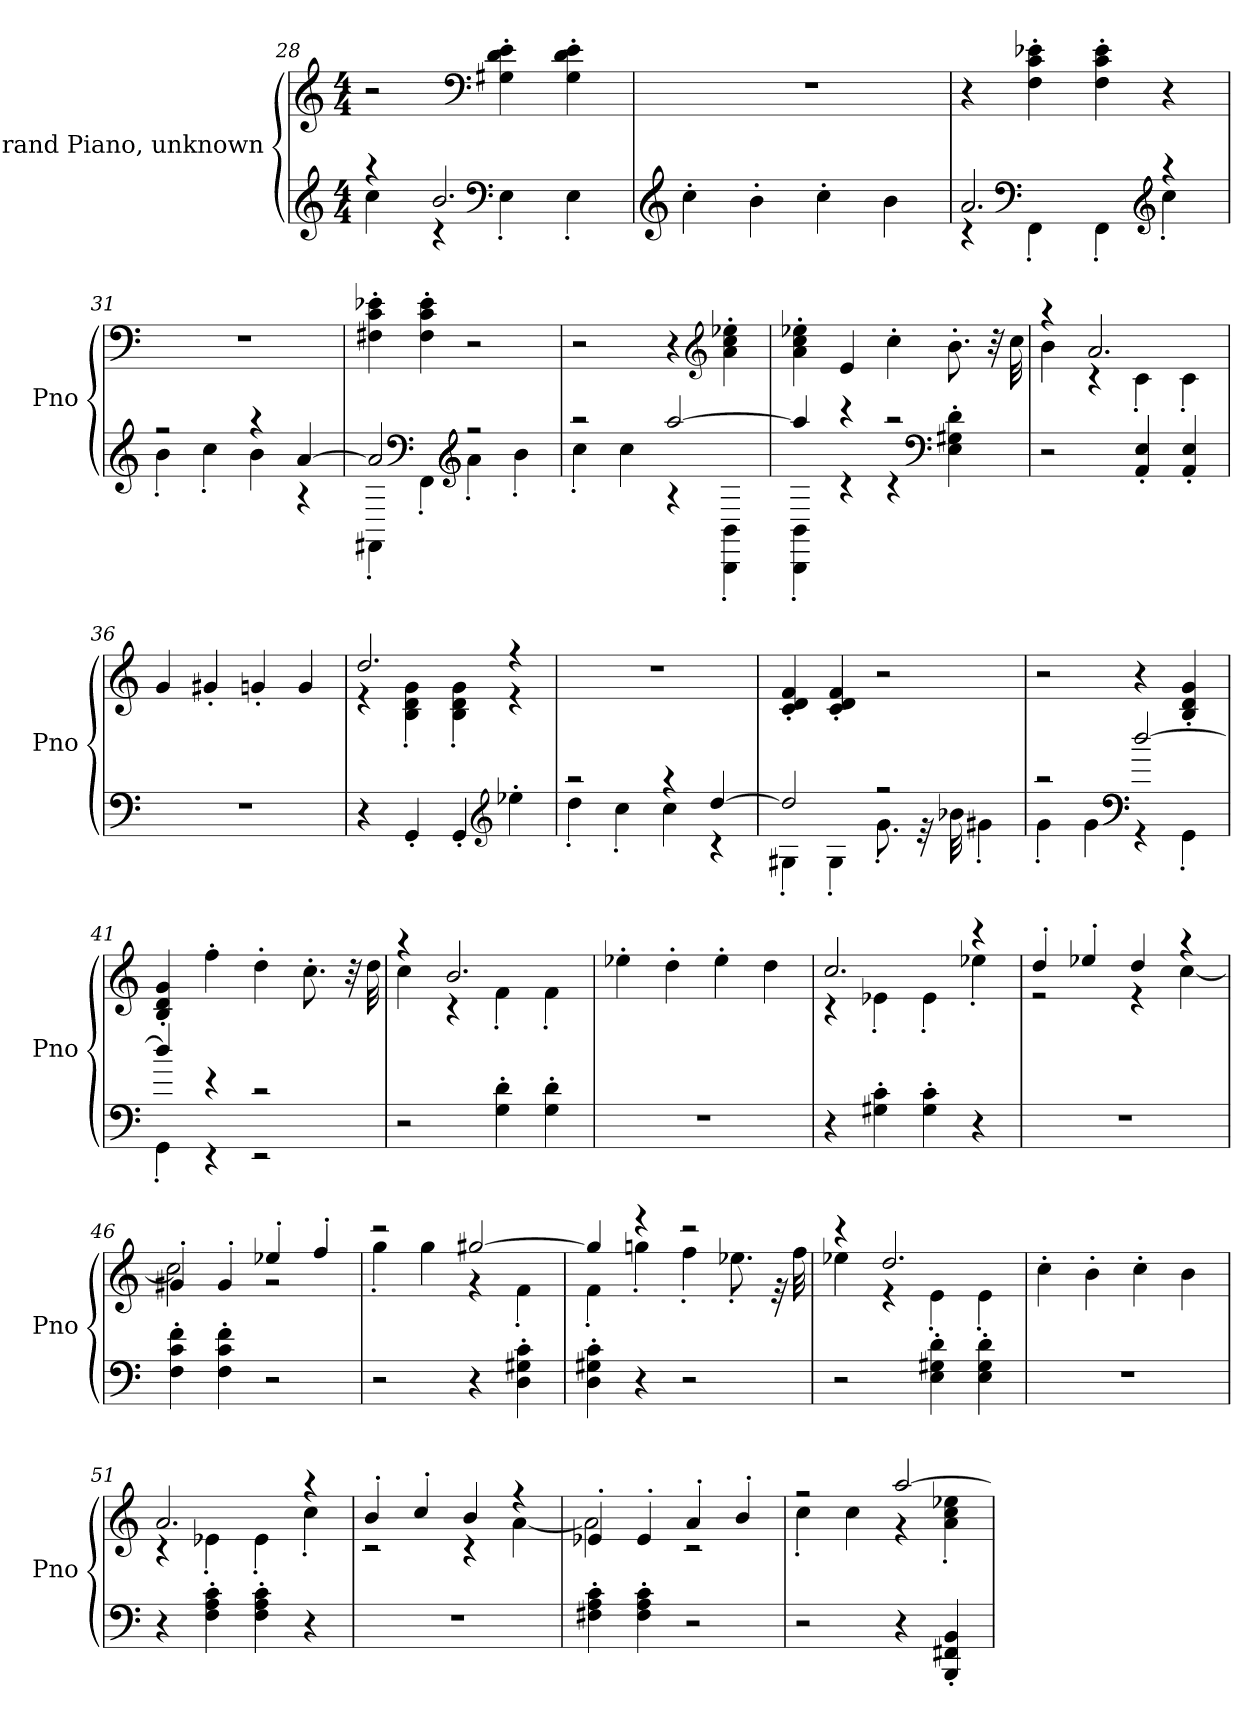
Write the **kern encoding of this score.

**kern	**kern
*part1	*part1
*staff2	*staff1
*I"Grand Piano, unknown	*
*I'Pno	*
*clefG2	*clefG2
*k[]	*k[]
*M4/4	*M4/4
=28	=28
*^	*
4r	4cc\	2r
2.b/	4r	.
*clefF4	*	*clefF4
.	4E'\	4G#X\' 4d\' 4e\'
.	4E'\	4G#\' 4d\' 4e\'
*v	*v	*
!!LO:LB:g=z
=29	=29
*clefG2	*
4cc'\	1r
4b'\	.
4cc'\	.
4b\	.
=30	=30
*^	*
2.a/	4r	4r
*clefF4	*	*
.	4FF'\	4F\' 4c\' 4e-X\'
.	4FF'\	4F\' 4c\' 4e-\'
*clefG2	*	*
4r	4cc'\	4r
=31	=31	=31
2r	4b'\	1r
.	4cc'\	.
4r	4b\	.
[4a/	4r	.
=32	=32	=32
2a/]	4FF#X'\	4F#X\' 4c\' 4e-X\'
*clefF4	*	*
.	4FF#'\	4F#\' 4c\' 4e-\'
*clefG2	*	*
2r	4a'\	2r
.	4b'\	.
=33	=33	=33
2r	4cc'\	2r
.	4cc\	.
[2aa/	4r	4r
*	*	*clefG2
.	4BBB\' 4BB\'	4a\' 4cc\' 4ee-X\'
=34	=34	=34
4aa/]	4BBB\' 4BB\'	4a\' 4cc\' 4ee-X\'
4r	4r	4e/
2r	4r	4cc'\
*clefF4	*	*
.	4E\' 4G#X\' 4d\'	8.b'\
.	.	32r
.	.	32cc\
*v	*v	*
!!LO:PB:g=z
=35	=35
*	*^
2r	4r	4b\
.	2.a/	4r
4AA/' 4E/'	.	4c'\
4AA/' 4E/'	.	4c'\
*	*v	*v
=36	=36
1r	4g/
.	4g#X'/
.	4gn'/
.	4g/
=37	=37
*	*^
4r	2.dd/	4r
4GG'/	.	4B\' 4d\' 4g\'
4GG'/	.	4B\' 4d\' 4g\'
*clefG2	*	*
4ee-X'\	4r	4r
*	*v	*v
=38	=38
*^	*
2r	4dd'\	1r
.	4cc'\	.
4r	4cc\	.
[4dd/	4r	.
=39	=39	=39
2dd/]	4G#X'\	4c/' 4d/' 4f/'
.	4G#'\	4c/' 4d/' 4f/'
2r	8.g'\	2r
.	32r	.
.	32b-X\	.
.	4g#X'\	.
=40	=40	=40
2r	4g'\	2r
.	4g\	.
*clefF4	*	*
[2dd/	4r	4r
.	4GG'\	4B/' 4d/' 4g/'
=41	=41	=41
4dd/]	4GG'\	4B/' 4d/' 4g/'
4r	4r	4ff'\
2r	2r	4dd'\
.	.	8.cc'\
.	.	32r
.	.	32dd\
*v	*v	*
!!LO:LB:g=z
=42	=42
*	*^
2r	4r	4cc\
.	2.b/	4r
4G\' 4d\'	.	4f'\
4G\' 4d\'	.	4f'\
*	*v	*v
=43	=43
1r	4ee-X'\
.	4dd'\
.	4ee-'\
.	4dd\
=44	=44
*	*^
4r	2.cc/	4r
4G#X\' 4c\'	.	4e-X'\
4G#\' 4c\'	.	4e-'\
4r	4r	4ee-X'\
=45	=45	=45
1r	4dd'/	2r
.	4ee-X'/	.
.	4dd/	4r
.	4r	[4cc\
=46	=46	=46
4F\' 4c\' 4f\'	4g#X'/	2cc\]
4F\' 4c\' 4f\'	4g#'/	.
2r	4ee-X'/	2r
.	4ff'/	.
=47	=47	=47
2r	2r	4gg'\
.	.	4gg\
4r	[2gg#X/	4r
4D\' 4G#X\' 4c\'	.	4f'\
=48	=48	=48
4D\' 4G#X\' 4c\'	4gg#/]	4f'\
4r	4r	4ggn'\
2r	2r	4ff'\
.	.	8.ee-X'\
.	.	32r
.	.	32ff\
!!LO:LB:g=z	!!
=49	=49	=49
2r	4r	4ee-X\
.	2.dd/	4r
4E\' 4G#X\' 4d\'	.	4e'\
4E\' 4G#\' 4d\'	.	4e'\
*	*v	*v
=50	=50
1r	4cc'\
.	4b'\
.	4cc'\
.	4b\
=51	=51
*	*^
4r	2.a/	4r
4F\' 4A\' 4c\'	.	4e-X'\
4F\' 4A\' 4c\'	.	4e-'\
4r	4r	4cc'\
=52	=52	=52
1r	4b'/	2r
.	4cc'/	.
.	4b/	4r
.	4r	[4a\
=53	=53	=53
4F#X\' 4A\' 4c\'	4e-X'/	2a\]
4F#\' 4A\' 4c\'	4e-'/	.
2r	4a'/	2r
.	4b'/	.
=54	=54	=54
2r	2r	4cc'\
.	.	4cc\
4r	[2aa/	4r
4BBB/' 4FF#X/' 4BB/'	.	4a\' 4cc\' 4ee-X\'
*	*v	*v
=	=
*-	*-
